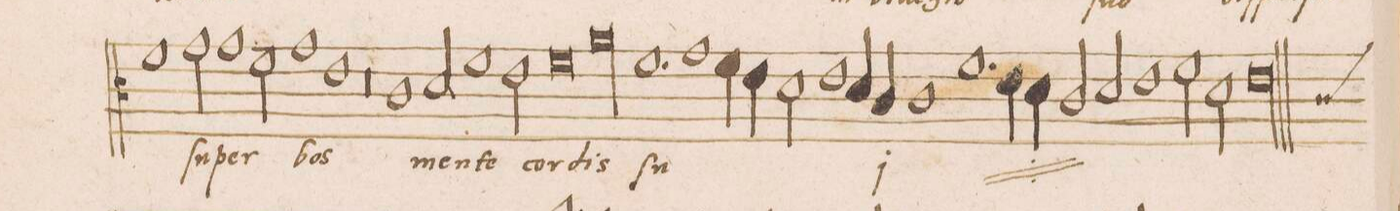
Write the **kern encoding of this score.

**kern	**text
*I"ALTVS	*
*clefC3	*
*k[]	*
*met(C|)	*
*M2/1	*
1f	.
2g\	ſu-
1g\	-per-
=82-	=82-
2f\	.
1g	.
=83-	=83-
1e	-bos
0r	.
=84-	=84-
1c	men-
=85-	=85-
2d/	-te
1f	.
2e\	.
=86-	=86-
0f	cor-
=87-	=87-
00a	-dis
=88-	=88-
=89-	=89-
1.f	ſu-
1g\	.
=90-	=90-
4f\	.
4e\	.
2d\	.
1e\	.
=91-	=91-
4d/	.
4c/	-j
*	*ij
1c	su-
=92-	=92-
1.f	.
4e\	.
4d\	.
=93-	=93-
2c/	.
2d/	.
1e	.
=94-	=94-
2f\	.
2d\	.
0.e\l	j
*	*Xij
=95-	=95-
*custos:c	*
=96||	=96||
*-	*-
